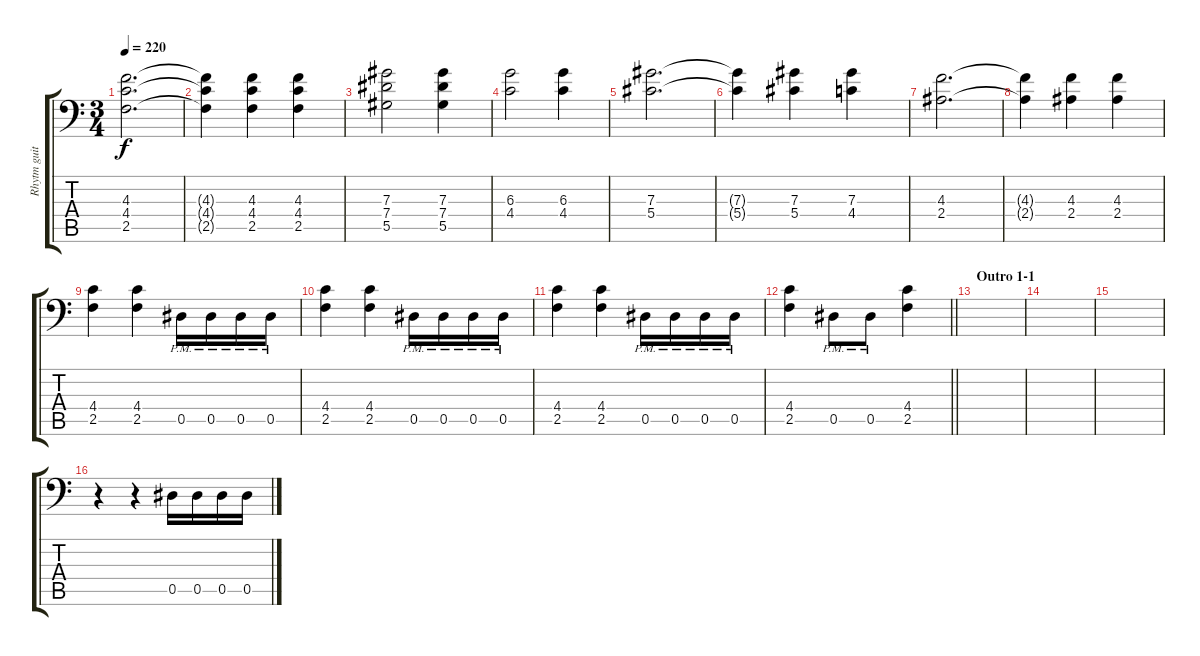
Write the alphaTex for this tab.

\track ("Rhytm guitar" "Rhytm guit") {instrument distortionguitar}
\staff {score tabs}
\tuning (Bb3 F3 Db3 Ab2 Eb2 Bb1) {hide}
\ts (3 4)
\tempo 220
\clef f4
\ks c
(4.3 4.4 2.5).2{d dy f} |
(4.3{t} 4.4{t} 2.5{t}).4 (4.3 4.4 2.5).4 (4.3 4.4 2.5).4 |
(7.3 7.4 5.5).2 (7.3 7.4 5.5).4 |
(6.3 4.4).2 (6.3 4.4).4 |
(7.3 5.4).2{d} |
(7.3{t} 5.4{t}).4 (7.3 5.4).4 (7.3 4.4).4 |
(4.3 2.4).2{d} |
(4.3{t} 2.4{t}).4 (4.3 2.4).4 (4.3 2.4).4 |
(4.4 2.5).4 (4.4 2.5).4 0.5{pm}.16 0.5{pm}.16 0.5{pm}.16 0.5{pm}.16 |
(4.4 2.5).4 (4.4 2.5).4 0.5{pm}.16 0.5{pm}.16 0.5{pm}.16 0.5{pm}.16 |
(4.4 2.5).4 (4.4 2.5).4 0.5{pm}.16 0.5{pm}.16 0.5{pm}.16 0.5{pm}.16 |
\barLineRight lightlight
(4.4 2.5).4 0.5{pm}.8 0.5{pm}.8 (4.4 2.5).4 |
\section ("" "Outro 1-1")
|
|
|
r.4 r.4 0.5.16 0.5.16 0.5.16 0.5.16
